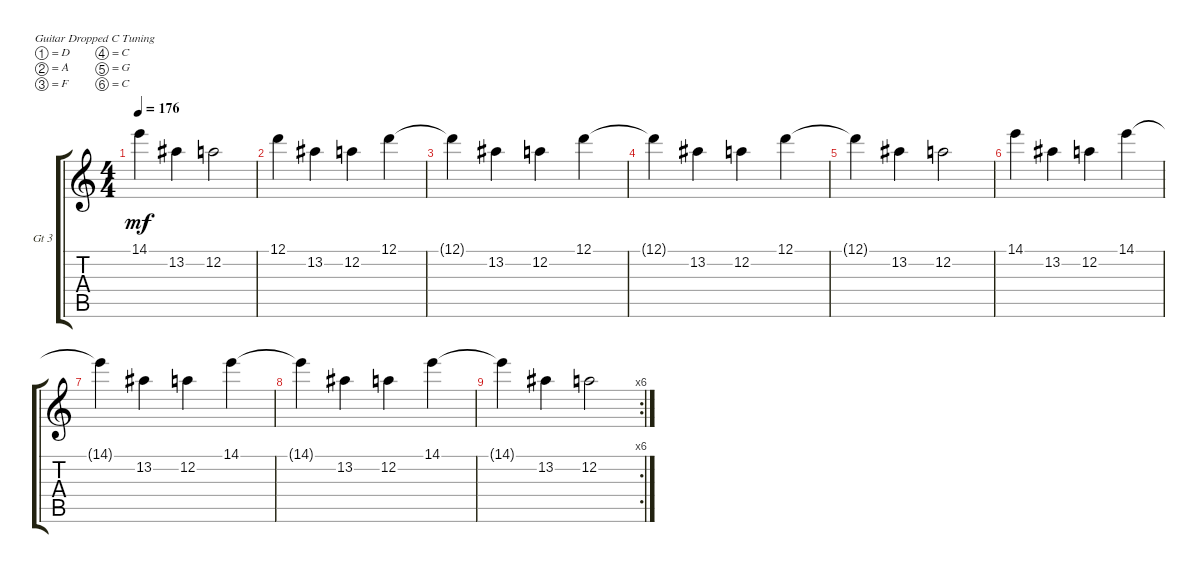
\defaultSystemsLayout 4
\bracketExtendMode groupsimilarinstruments
\firstSystemTrackNameOrientation horizontal
\otherSystemsTrackNameOrientation horizontal
\track ("Guitar 3" "Gt 3") {instrument distortionguitar}
\staff {score tabs}
\tuning (D4 A3 F3 C3 G2 C2)
\ts (4 4)
\tempo 176
\clef g2
\ks c
14.1{t}.4{dy mf} 13.2.4 12.2.2 |
12.1.4 13.2.4 12.2.4 12.1.4 |
12.1{t}.4 13.2.4 12.2.4 12.1.4 |
12.1{t}.4 13.2.4 12.2.4 12.1.4 |
12.1{t}.4 13.2.4 12.2.2 |
14.1.4 13.2.4 12.2.4 14.1.4 |
14.1{t}.4 13.2.4 12.2.4 14.1.4 |
14.1{t}.4 13.2.4 12.2.4 14.1.4 |
\rc 6
14.1{t}.4 13.2.4 12.2.2
